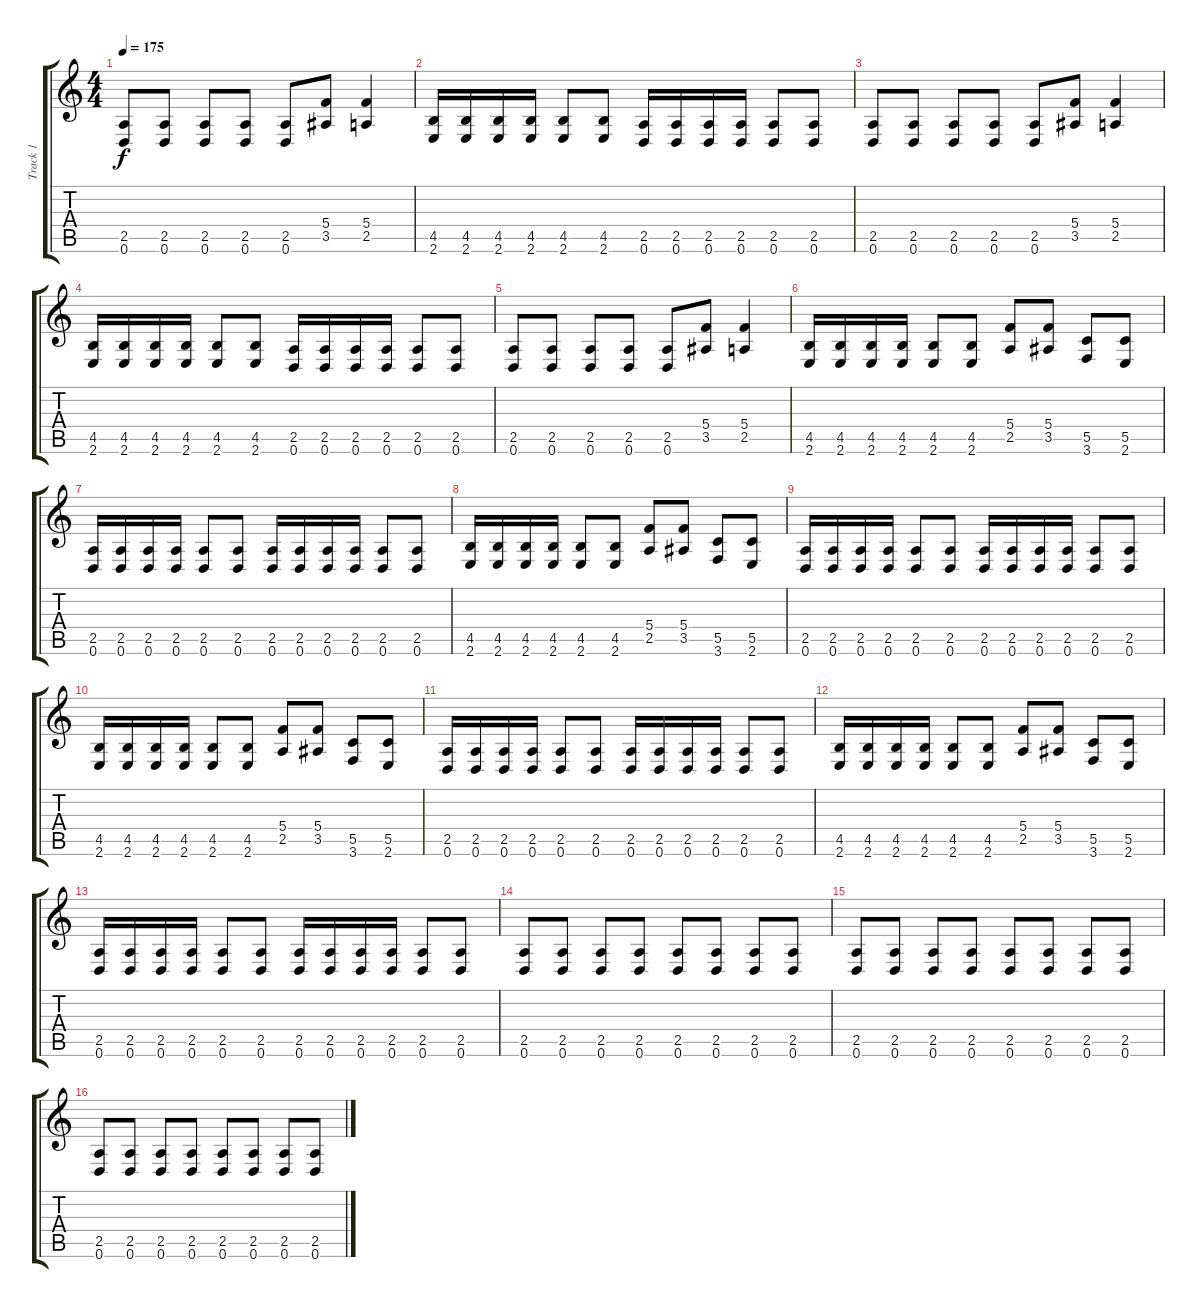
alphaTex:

\track ("Track 1" "Track 1") {instrument distortionguitar}
\staff {score tabs}
\tuning (D4 A3 F3 C3 G2 D2) {hide}
\ts (4 4)
\tempo 175
\clef g2
\ks c
(2.5 0.6).8{dy f} (2.5 0.6).8 (2.5 0.6).8 (2.5 0.6).8 (2.5 0.6).8 (5.4 3.5).8 (5.4 2.5).4 |
(4.5 2.6).16 (4.5 2.6).16 (4.5 2.6).16 (4.5 2.6).16 (4.5 2.6).8 (4.5 2.6).8 (2.5 0.6).16 (2.5 0.6).16 (2.5 0.6).16 (2.5 0.6).16 (2.5 0.6).8 (2.5 0.6).8 |
(2.5 0.6).8 (2.5 0.6).8 (2.5 0.6).8 (2.5 0.6).8 (2.5 0.6).8 (5.4 3.5).8 (5.4 2.5).4 |
(4.5 2.6).16 (4.5 2.6).16 (4.5 2.6).16 (4.5 2.6).16 (4.5 2.6).8 (4.5 2.6).8 (2.5 0.6).16 (2.5 0.6).16 (2.5 0.6).16 (2.5 0.6).16 (2.5 0.6).8 (2.5 0.6).8 |
(2.5 0.6).8 (2.5 0.6).8 (2.5 0.6).8 (2.5 0.6).8 (2.5 0.6).8 (5.4 3.5).8 (5.4 2.5).4 |
(4.5 2.6).16 (4.5 2.6).16 (4.5 2.6).16 (4.5 2.6).16 (4.5 2.6).8 (4.5 2.6).8 (5.4 2.5).8 (5.4 3.5).8 (5.5 3.6).8 (5.5 2.6).8 |
(2.5 0.6).16 (2.5 0.6).16 (2.5 0.6).16 (2.5 0.6).16 (2.5 0.6).8 (2.5 0.6).8 (2.5 0.6).16 (2.5 0.6).16 (2.5 0.6).16 (2.5 0.6).16 (2.5 0.6).8 (2.5 0.6).8 |
(4.5 2.6).16 (4.5 2.6).16 (4.5 2.6).16 (4.5 2.6).16 (4.5 2.6).8 (4.5 2.6).8 (5.4 2.5).8 (5.4 3.5).8 (5.5 3.6).8 (5.5 2.6).8 |
(2.5 0.6).16 (2.5 0.6).16 (2.5 0.6).16 (2.5 0.6).16 (2.5 0.6).8 (2.5 0.6).8 (2.5 0.6).16 (2.5 0.6).16 (2.5 0.6).16 (2.5 0.6).16 (2.5 0.6).8 (2.5 0.6).8 |
(4.5 2.6).16 (4.5 2.6).16 (4.5 2.6).16 (4.5 2.6).16 (4.5 2.6).8 (4.5 2.6).8 (5.4 2.5).8 (5.4 3.5).8 (5.5 3.6).8 (5.5 2.6).8 |
(2.5 0.6).16 (2.5 0.6).16 (2.5 0.6).16 (2.5 0.6).16 (2.5 0.6).8 (2.5 0.6).8 (2.5 0.6).16 (2.5 0.6).16 (2.5 0.6).16 (2.5 0.6).16 (2.5 0.6).8 (2.5 0.6).8 |
(4.5 2.6).16 (4.5 2.6).16 (4.5 2.6).16 (4.5 2.6).16 (4.5 2.6).8 (4.5 2.6).8 (5.4 2.5).8 (5.4 3.5).8 (5.5 3.6).8 (5.5 2.6).8 |
(2.5 0.6).16 (2.5 0.6).16 (2.5 0.6).16 (2.5 0.6).16 (2.5 0.6).8 (2.5 0.6).8 (2.5 0.6).16 (2.5 0.6).16 (2.5 0.6).16 (2.5 0.6).16 (2.5 0.6).8 (2.5 0.6).8 |
(2.5 0.6).8 (2.5 0.6).8 (2.5 0.6).8 (2.5 0.6).8 (2.5 0.6).8 (2.5 0.6).8 (2.5 0.6).8 (2.5 0.6).8 |
(2.5 0.6).8 (2.5 0.6).8 (2.5 0.6).8 (2.5 0.6).8 (2.5 0.6).8 (2.5 0.6).8 (2.5 0.6).8 (2.5 0.6).8 |
(2.5 0.6).8 (2.5 0.6).8 (2.5 0.6).8 (2.5 0.6).8 (2.5 0.6).8 (2.5 0.6).8 (2.5 0.6).8 (2.5 0.6).8
